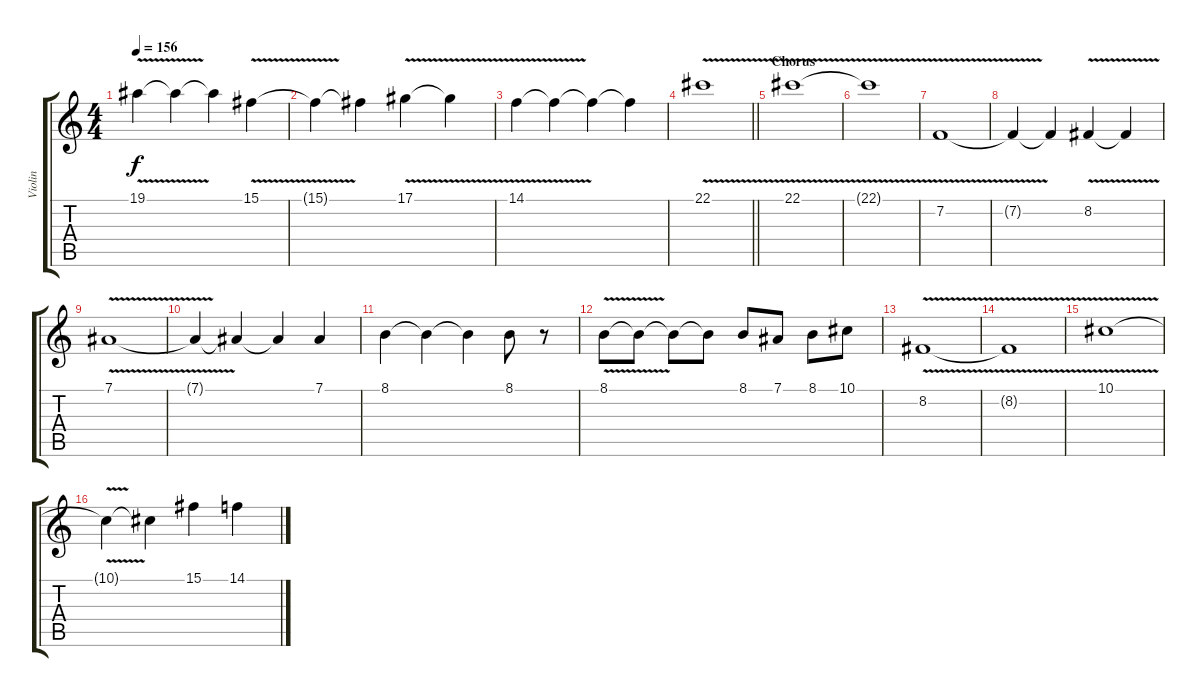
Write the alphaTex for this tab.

\track ("Violin" "Violin") {instrument violin}
\staff {score tabs}
\tuning (Eb4 Bb3 Gb3 Db3 Ab2 Db2) {hide}
\ts (4 4)
\tempo 156
\clef g2
\ks c
19.1{v}.4{dy f} 19.1{t}.4 19.1{t}.4 15.1{v}.4 |
15.1{t}.4 15.1{t}.4 17.1{v}.4 17.1{t}.4 |
14.1{v}.4 14.1{t}.4 14.1{t}.4 14.1{t}.4 |
\barLineRight lightlight
22.1{v}.1 |
\section ("" "Chorus")
22.1{v}.1 |
22.1{t}.1 |
7.2{v}.1 |
7.2{t}.4 7.2{t}.4 8.2{v}.4 8.2{t}.4 |
7.1{v}.1 |
7.1{t}.4 7.1{t}.4 7.1{t}.4 7.1.4 |
8.1.4 8.1{t}.4 8.1{t}.4 8.1.8 r.8 |
8.1{v}.8 8.1{t}.8 8.1{t}.8 8.1{t}.8 8.1.8 7.1.8 8.1.8 10.1.8 |
8.2{v}.1 |
8.2{t}.1 |
10.1{v}.1 |
10.1{t}.4 10.1{t}.4 15.1.4 14.1.4
